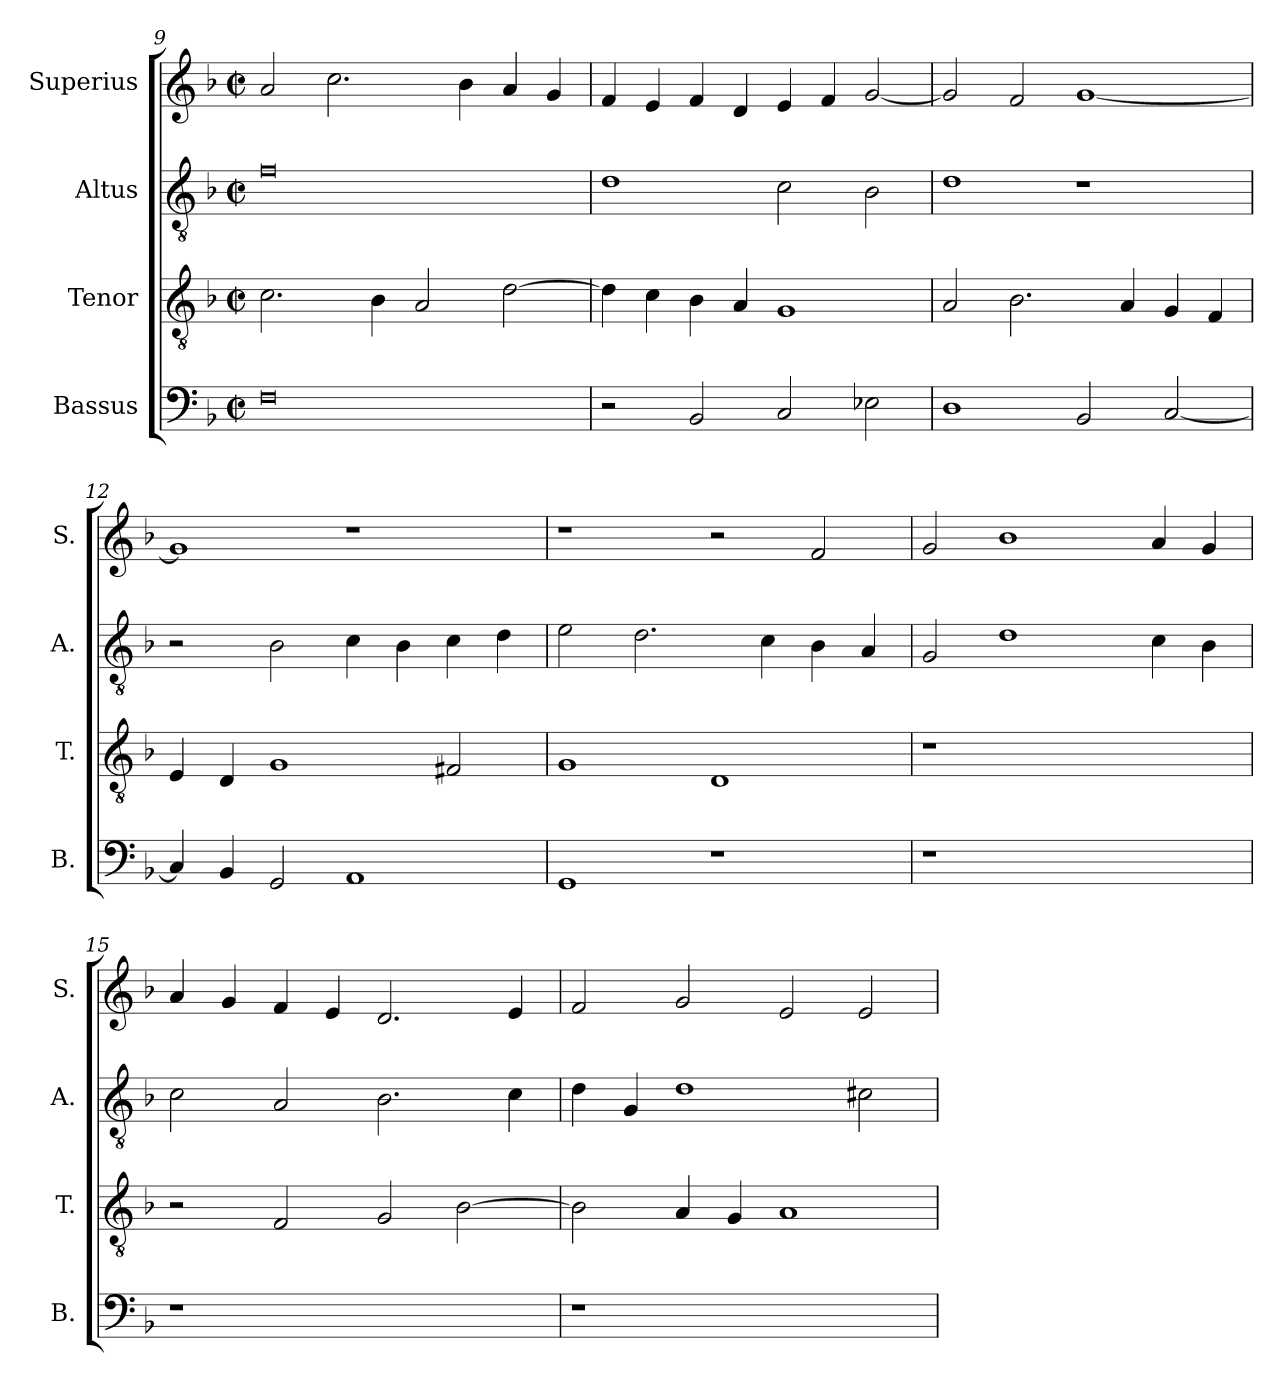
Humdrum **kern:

**kern	**kern	**kern	**kern
*part4	*part3	*part2	*part1
*staff4	*staff3	*staff2	*staff1
*I"Bassus	*I"Tenor	*I"Altus	*I"Superius
*I'B.	*I'T.	*I'A.	*I'S.
!!LO:LB:g=z
*clefF4	*clefGv2	*clefGv2	*clefG2
*	*ITrd7c12	*ITrd7c12	*
*k[b-]	*k[b-]	*k[b-]	*k[b-]
*d:	*d:	*d:	*d:
*M2/2	*M2/2	*M2/2	*M2/2
*met(c|)	*met(c|)	*met(c|)	*met(c|)
=9	=9	=9	=9
0Fi	2.Ci\	0Fi	2ai/
.	.	.	2.cci\
.	4BB-i\	.	.
.	2AAi/	.	.
.	.	.	4b-i\
.	[>2Di\	.	4ai/
.	.	.	4gi/
=10	=10	=10	=10
2r	4Di\]	1Di	4fi/
.	4Ci\	.	4ei/
2BB-i/	4BB-i\	.	4fi/
.	4AAi/	.	4di/
2Ci/	1GGi	2Ci\	4ei/
.	.	.	4fi/
2E-Xi\	.	2BB-i\	[<2gi/
=11	=11	=11	=11
1Di	2AAi/	1Di	2gi/]
.	2.BB-i\	.	2fi/
2BB-i/	.	1r	[<1gi
.	4AAi/	.	.
[<2Ci/	4GGi/	.	.
.	4FFi/	.	.
=12	=12	=12	=12
4Ci/]	4EEi/	2r	1gi]
4BB-i/	4DDi/	.	.
2GGi/	1GGi	2BB-i\	.
1AAi	.	4Ci\	1r
.	.	4BB-i\	.
.	2FF#Xi/	4Ci\	.
.	.	4Di\	.
!!LO:PB:g=z
=13	=13	=13	=13
1GGi	1GGi	2Ei\	1r
.	.	2.Di\	.
1r	1DDi	.	2r
.	.	4Ci\	.
.	.	4BB-i\	2fi/
.	.	4AAi/	.
=14	=14	=14	=14
!LO:N:vis=1	!LO:N:vis=1	!	!
1r	1r	2GGi/	2gi/
.	.	1Di	1b-i
1ryy	1ryy	.	.
.	.	4Ci\	4ai/
.	.	4BB-i\	4gi/
=15	=15	=15	=15
!LO:N:vis=1	!	!	!
1r	2r	2Ci\	4ai/
.	.	.	4gi/
.	2FFi/	2AAi/	4fi/
.	.	.	4ei/
1ryy	2GGi/	2.BB-i\	2.di/
.	[>2BB-i\	.	.
.	.	4Ci\	4ei/
=16	=16	=16	=16
!LO:N:vis=1	!	!	!
1r	2BB-i\]	4Di\	2fi/
.	.	4GGi/	.
.	4AAi/	1Di	2gi/
.	4GGi/	.	.
1ryy	1AAi	.	2ei/
.	.	2C#Xi\	2ei/
=	=	=	=
*-	*-	*-	*-
